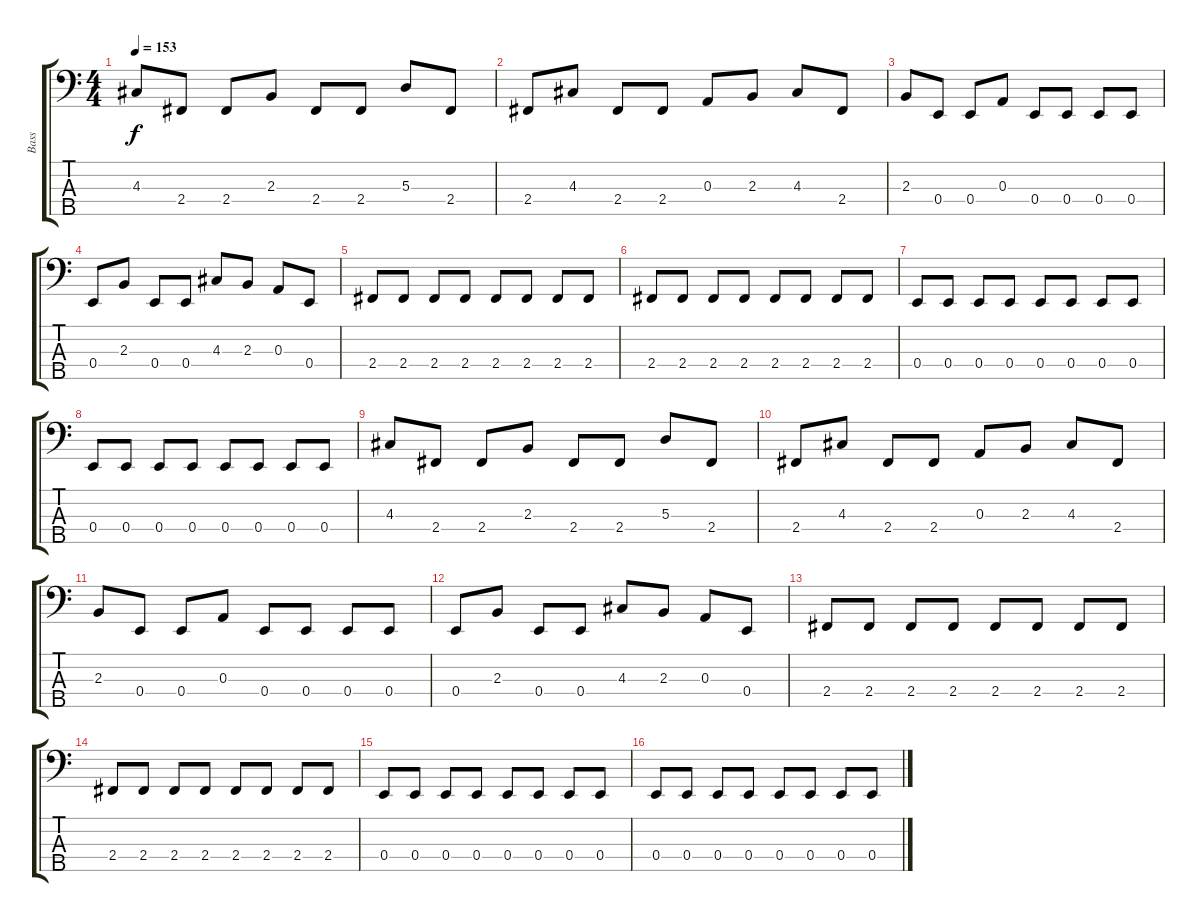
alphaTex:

\track ("Bass" "Bass") {instrument electricbassfinger}
\staff {score tabs}
\tuning (G2 D2 A1 E1 B0) {hide}
\ts (4 4)
\tempo 153
\clef f4
\ks c
4.3.8{dy f} 2.4.8 2.4.8 2.3.8 2.4.8 2.4.8 5.3.8 2.4.8 |
2.4.8 4.3.8 2.4.8 2.4.8 0.3.8 2.3.8 4.3.8 2.4.8 |
2.3.8 0.4.8 0.4.8 0.3.8 0.4.8 0.4.8 0.4.8 0.4.8 |
0.4.8 2.3.8 0.4.8 0.4.8 4.3.8 2.3.8 0.3.8 0.4.8 |
2.4.8 2.4.8 2.4.8 2.4.8 2.4.8 2.4.8 2.4.8 2.4.8 |
2.4.8 2.4.8 2.4.8 2.4.8 2.4.8 2.4.8 2.4.8 2.4.8 |
0.4.8 0.4.8 0.4.8 0.4.8 0.4.8 0.4.8 0.4.8 0.4.8 |
0.4.8 0.4.8 0.4.8 0.4.8 0.4.8 0.4.8 0.4.8 0.4.8 |
4.3.8 2.4.8 2.4.8 2.3.8 2.4.8 2.4.8 5.3.8 2.4.8 |
2.4.8 4.3.8 2.4.8 2.4.8 0.3.8 2.3.8 4.3.8 2.4.8 |
2.3.8 0.4.8 0.4.8 0.3.8 0.4.8 0.4.8 0.4.8 0.4.8 |
0.4.8 2.3.8 0.4.8 0.4.8 4.3.8 2.3.8 0.3.8 0.4.8 |
2.4.8 2.4.8 2.4.8 2.4.8 2.4.8 2.4.8 2.4.8 2.4.8 |
2.4.8 2.4.8 2.4.8 2.4.8 2.4.8 2.4.8 2.4.8 2.4.8 |
0.4.8 0.4.8 0.4.8 0.4.8 0.4.8 0.4.8 0.4.8 0.4.8 |
0.4.8 0.4.8 0.4.8 0.4.8 0.4.8 0.4.8 0.4.8 0.4.8
